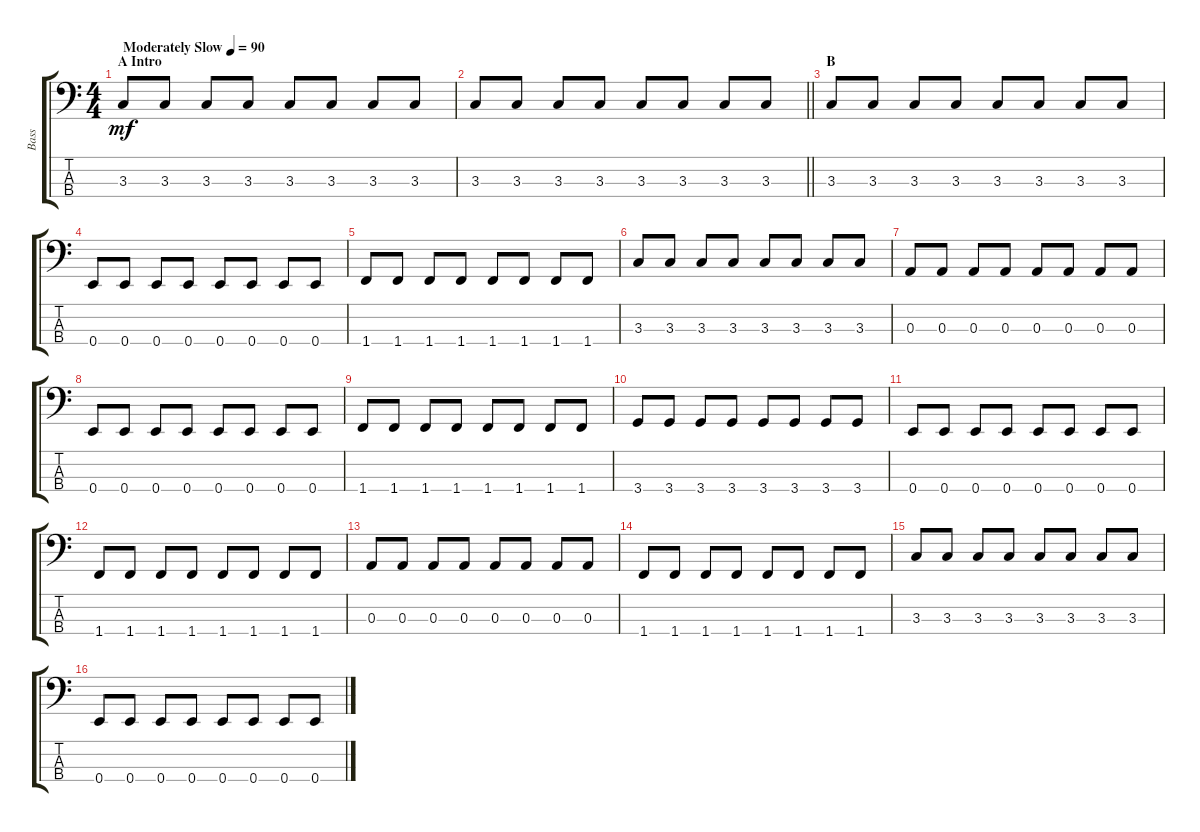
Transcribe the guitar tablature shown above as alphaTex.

\track ("Bass" "Bass") {instrument electricbassfinger}
\staff {score tabs}
\tuning (G2 D2 A1 E1) {hide}
\ts (4 4)
\section ("" "A Intro")
\tempo (90 "Moderately Slow")
\clef f4
\ks c
3.3.8{dy mf instrument electricbassfinger} 3.3.8 3.3.8 3.3.8 3.3.8 3.3.8 3.3.8 3.3.8 |
\barLineRight lightlight
3.3.8 3.3.8 3.3.8 3.3.8 3.3.8 3.3.8 3.3.8 3.3.8 |
\section ("" "B")
3.3.8 3.3.8 3.3.8 3.3.8 3.3.8 3.3.8 3.3.8 3.3.8 |
0.4.8 0.4.8 0.4.8 0.4.8 0.4.8 0.4.8 0.4.8 0.4.8 |
1.4.8 1.4.8 1.4.8 1.4.8 1.4.8 1.4.8 1.4.8 1.4.8 |
3.3.8 3.3.8 3.3.8 3.3.8 3.3.8 3.3.8 3.3.8 3.3.8 |
0.3.8 0.3.8 0.3.8 0.3.8 0.3.8 0.3.8 0.3.8 0.3.8 |
0.4.8 0.4.8 0.4.8 0.4.8 0.4.8 0.4.8 0.4.8 0.4.8 |
1.4.8 1.4.8 1.4.8 1.4.8 1.4.8 1.4.8 1.4.8 1.4.8 |
3.4.8 3.4.8 3.4.8 3.4.8 3.4.8 3.4.8 3.4.8 3.4.8 |
0.4.8 0.4.8 0.4.8 0.4.8 0.4.8 0.4.8 0.4.8 0.4.8 |
1.4.8 1.4.8 1.4.8 1.4.8 1.4.8 1.4.8 1.4.8 1.4.8 |
0.3.8 0.3.8 0.3.8 0.3.8 0.3.8 0.3.8 0.3.8 0.3.8 |
1.4.8 1.4.8 1.4.8 1.4.8 1.4.8 1.4.8 1.4.8 1.4.8 |
3.3.8 3.3.8 3.3.8 3.3.8 3.3.8 3.3.8 3.3.8 3.3.8 |
0.4.8 0.4.8 0.4.8 0.4.8 0.4.8 0.4.8 0.4.8 0.4.8
